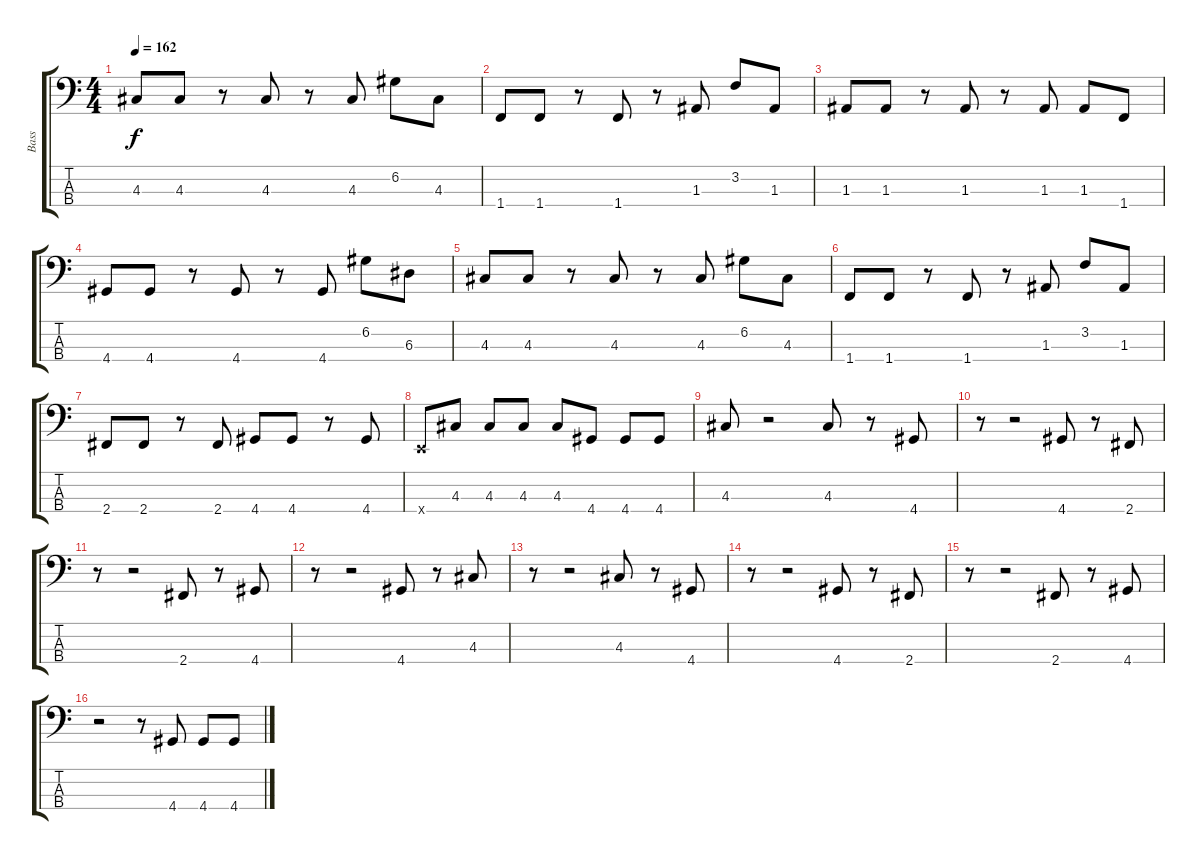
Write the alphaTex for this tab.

\track ("Bass" "Bass") {instrument electricbassfinger}
\staff {score tabs}
\tuning (G2 D2 A1 E1) {hide}
\ts (4 4)
\tempo 162
\clef f4
\ks c
4.3.8{dy f} 4.3.8 r.8 4.3.8 r.8 4.3.8 6.2.8 4.3.8 |
1.4.8 1.4.8 r.8 1.4.8 r.8 1.3.8 3.2.8 1.3.8 |
1.3.8 1.3.8 r.8 1.3.8 r.8 1.3.8 1.3.8 1.4.8 |
4.4.8 4.4.8 r.8 4.4.8 r.8 4.4.8 6.2.8 6.3.8 |
4.3.8 4.3.8 r.8 4.3.8 r.8 4.3.8 6.2.8 4.3.8 |
1.4.8 1.4.8 r.8 1.4.8 r.8 1.3.8 3.2.8 1.3.8 |
2.4.8 2.4.8 r.8 2.4.8 4.4.8 4.4.8 r.8 4.4.8 |
0.4{x}.8 4.3.8 4.3.8 4.3.8 4.3.8 4.4.8 4.4.8 4.4.8 |
4.3.8 r.2 4.3.8 r.8 4.4.8 |
r.8 r.2 4.4.8 r.8 2.4.8 |
r.8 r.2 2.4.8 r.8 4.4.8 |
r.8 r.2 4.4.8 r.8 4.3.8 |
r.8 r.2 4.3.8 r.8 4.4.8 |
r.8 r.2 4.4.8 r.8 2.4.8 |
r.8 r.2 2.4.8 r.8 4.4.8 |
r.2 r.8 4.4.8 4.4.8 4.4.8
